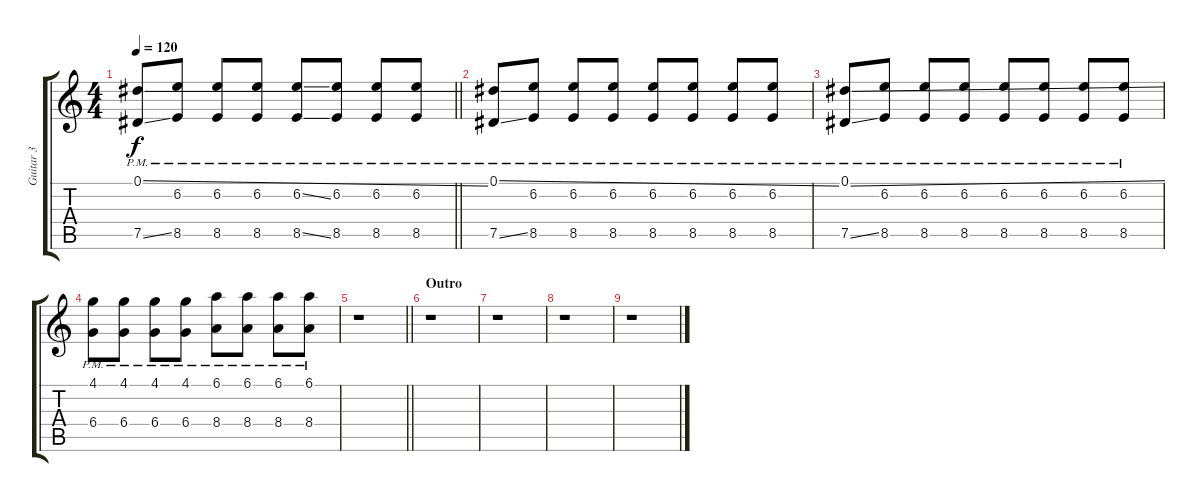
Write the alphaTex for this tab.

\track ("Guitar 3" "Guitar 3") {instrument electricguitarclean}
\staff {score tabs}
\tuning (Eb4 Bb3 Gb3 Db3 Ab2 Eb2) {hide}
\ts (4 4)
\tempo 120
\clef g2
\barLineRight lightlight
\ks c
(0.1{ss pm} 7.5{ss pm}).8{dy f} (6.2{pm} 8.5{pm}).8 (6.2{pm} 8.5{pm}).8 (6.2{pm} 8.5{pm}).8 (6.2{ss pm} 8.5{ss pm}).8 (6.2{pm} 8.5{pm}).8 (6.2{pm} 8.5{pm}).8 (6.2{pm} 8.5{pm}).8 |
(0.1{ss pm} 7.5{ss pm}).8 (6.2{pm} 8.5{pm}).8 (6.2{pm} 8.5{pm}).8 (6.2{pm} 8.5{pm}).8 (6.2{pm} 8.5{pm}).8 (6.2{pm} 8.5{pm}).8 (6.2{pm} 8.5{pm}).8 (6.2{pm} 8.5{pm}).8 |
(0.1{ss pm} 7.5{ss pm}).8 (6.2{pm} 8.5{pm}).8 (6.2{pm} 8.5{pm}).8 (6.2{pm} 8.5{pm}).8 (6.2{pm} 8.5{pm}).8 (6.2{pm} 8.5{pm}).8 (6.2{pm} 8.5{pm}).8 (6.2{pm} 8.5{pm}).8 |
(4.1{pm} 6.4{pm}).8 (4.1{pm} 6.4{pm}).8 (4.1{pm} 6.4{pm}).8 (4.1{pm} 6.4{pm}).8 (6.1{pm} 8.4{pm}).8 (6.1{pm} 8.4{pm}).8 (6.1{pm} 8.4{pm}).8 (6.1{pm} 8.4{pm}).8 |
\barLineRight lightlight
r.1 |
\section ("" "Outro")
r.1 |
r.1 |
r.1 |
r.1
